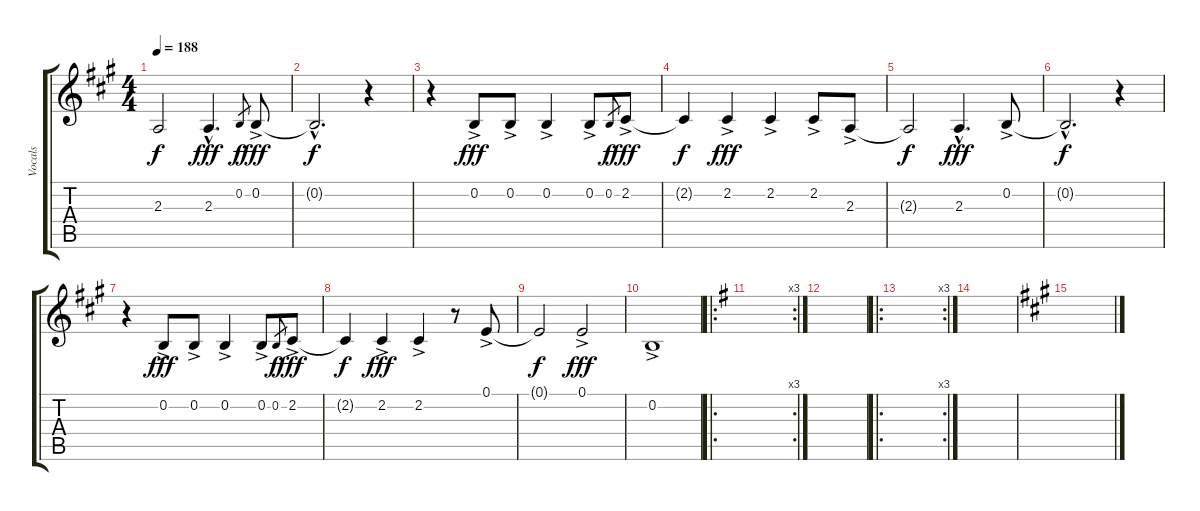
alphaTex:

\track ("Vocals" "Vocals") {instrument stringensemble1}
\staff {score tabs}
\tuning (E4 B3 G3 D3 A2 E2) {hide}
\ts (4 4)
\tempo 188
\clef g2
\ks f#minor
2.3{t}.2{dy f} 2.3{hac}.4{d dy fff} 0.2.8{gr dy f} 0.2{ac}.8{dy fff} |
0.2{hac t}.2{d dy f} r.4 |
r.4 0.2{ac}.8{dy fff} 0.2{ac}.8 0.2{ac}.4 0.2{ac}.8 0.2.8{gr dy f} 2.2{ac}.8{dy fff} |
2.2{t}.4{dy f} 2.2{ac}.4{dy fff} 2.2{ac}.4 2.2{ac}.8 2.3{ac}.8 |
2.3{t}.2{dy f} 2.3{hac}.4{d dy fff} 0.2{ac}.8 |
0.2{hac t}.2{d dy f} r.4 |
r.4 0.2{ac}.8{dy fff} 0.2{ac}.8 0.2{ac}.4 0.2{ac}.8 0.2.8{gr dy f} 2.2{ac}.8{dy fff} |
2.2{t}.4{dy f} 2.2{ac}.4{dy fff} 2.2{ac}.4 r.8 0.1{ac}.8 |
0.1{t}.2{dy f} 0.1{ac}.2{dy fff} |
0.2{ac}.1 |
\ro
\rc 3
\ks eminor
|
|
\ro
\rc 3
|
|
\ks f#minor
